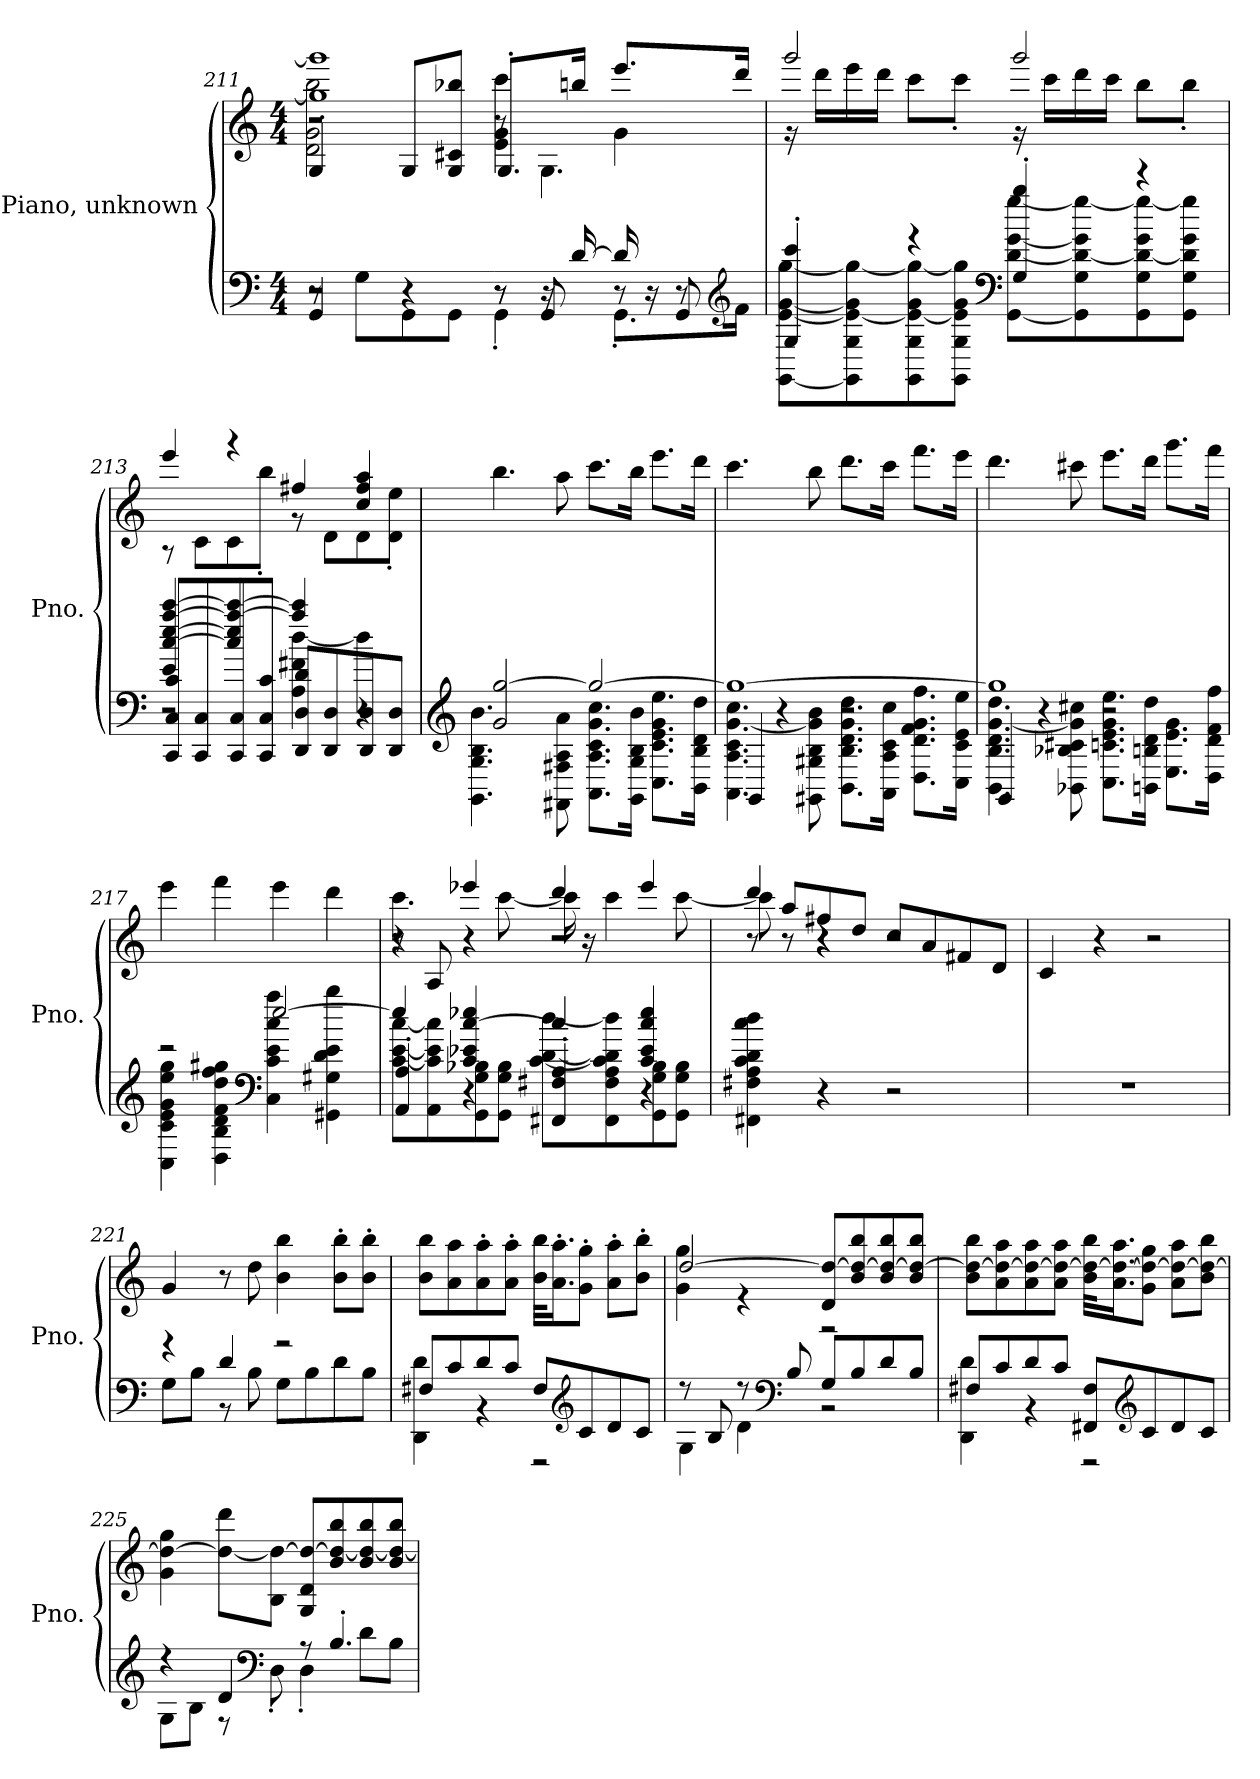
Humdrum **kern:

**kern	**kern
*part1	*part1
*staff2	*staff1
*I"Piano, unknown	*
*I'Pno.	*
*clefF4	*clefG2
*k[]	*k[]
*M4/4	*M4/4
=211	=211
*^	*^
*	*^	*	*^
*	*	*	*	*	*^
2r	8r	4GG/	1gg] 1ggg]	2d\ 2g\ 2bb\	4G'/	2r
.	8G\L	.	.	.	.	.
.	8GG\	4r	.	.	8G/L	.
.	8GG\J	.	.	.	8G/ 8c#X/ 8bb-X/J	.
8r	4GG'\	8r	.	4e\ 4g\ 4ccc\	8.G'/L	8r
16r	.	8GG/	.	.	.	4.G\
[16d/	.	.	.	.	16bbn/Jk	.
16d/]	8.GG'\L	8r	.	4g\	8.eee/L	.
16r	.	.	.	.	.	.
8r	.	8GG/	.	.	.	.
*clefG2	*	*	*	*	*	*
.	16f\Jk	.	.	.	16ddd/Jk	.
*	*v	*v	*	*	*	*
*	*	*	*v	*v	*v
!!LO:LB:g=z
=212	=212	=212	=212
4G/' 4ccc/'	[8GG\ [8e\ [8g\ [8gg\L	2ggg/	16r
.	.	.	16ddd\LL
.	8GG\] 8G\ 8e\_ 8g\] 8gg\_	.	16eee\
.	.	.	16ddd\JJ
4r	8GG\ 8G\ 8e\_ 8g\ 8gg\_	.	8ccc\L
.	8GG\ 8G\ 8e\] 8g\ 8gg\]J	.	8ccc'\J
*clefF4	*	*	*
4G/' 4bb/'	[8GG\ [8d\ [8g\ [8gg\L	2ggg/	16r
.	.	.	16ccc\LL
.	8GG\] 8G\ 8d\_ 8g\] 8gg\_	.	16ddd\
.	.	.	16ccc\JJ
4r	8GG\ 8G\ 8d\_ 8g\ 8gg\_	.	8bb\L
.	8GG\ 8G\ 8d\] 8g\ 8gg\]J	.	8bb'\J
=213	=213	=213	=213
*	*^	*	*
4e/ [4cc/ [4ee/ [4aa/ [4ccc/	2r	8CC/ 8C/ 8c/L	4eee/	8r
.	.	8CC/ 8C/	.	8c\L
4cc/] 4ee/] 4aa/_ 4ccc/_	.	8CC/ 8C/	4r	8c\
.	.	8CC/ 8C/ 8c/J	.	8bb'\J
4aa/] 4ccc/]	4A\ 4f#X\ [4dd\	8DD/ 8D/ 8d/L	4ff#X/	8r
.	.	8DD/ 8D/	.	8d\L
4r	4dd\]	8DD/ 8D/	4cc/ 4ff#/ 4aa/	8d\
.	.	8DD/ 8D/J	.	8d\' 8ee\'J
*v	*v	*v	*	*
*	*v	*v
=214	=214
*clefG2	*
*^	*
2g/ [2gg/	4.GG\ 4.G\ 4.B\ 4.b\	4.bb\
.	8FF#X\ 8F#X\ 8A\ 8a\	8aa\
2gg/_	8.AA\ 8.A\ 8.c\ 8.g\ 8.cc\L	8.ccc\L
.	16GG\ 16G\ 16B\ 16b\Jk	16bb\Jk
.	8.C\ 8.c\ 8.e\ 8.g\ 8.ee\L	8.eee\L
.	16BB\ 16B\ 16d\ 16dd\Jk	16ddd\Jk
!!LO:LB:g=z
=215	=215	=215
*	*^	*
1gg_	4.AA\ 4.A\ 4.c\ [4.g\ 4.cc\	4GG/	4.ccc\
.	.	4r	.
.	8GG#X\ 8G#X\ 8B\ 8g\] 8b\	.	8bb\
.	8.BB\ 8.B\ 8.d\ 8.g\ 8.dd\L	2r	8.ddd\L
.	16AA\ 16A\ 16c\ 16cc\Jk	.	16ccc\Jk
.	8.D\ 8.d\ 8.f\ 8.g\ 8.ff\L	.	8.fff\L
.	16C\ 16c\ 16e\ 16ee\Jk	.	16eee\Jk
=216	=216	=216	=216
1gg]	4.BB\ 4.B\ 4.d\ [4.g\ 4.dd\	4GG/	4.ddd\
.	.	4r	.
.	8BB-X\ 8B-X\ 8c#X\ 8g\] 8cc#X\	.	8ccc#X\
.	8.C\ 8.cn\ 8.e\ 8.g\ 8.ee\L	2r	8.eee\L
.	16BBn\ 16Bn\ 16d\ 16dd\Jk	.	16ddd\Jk
.	8.E\ 8.e\ 8.g\L	.	8.ggg\L
.	16D\ 16d\ 16f\ 16ff\Jk	.	16fff\Jk
*	*v	*v	*
=217	=217	=217
2r	4C\ 4c\ 4e\ 4g\ 4ee\ 4gg\	4eee\
.	4D\ 4B\ 4d\ 4f\ 4dd\ 4ff\ 4gg#X\	4fff\
*clefF4	*	*
[2ee/	4C\ 4c\ 4e\ 4cc\ 4aa\	4eee\
.	4GG#X\ 4G#X\ 4d\ 4e\ 4bb\	4ddd\
!!LO:PB:g=z
=218	=218	=218
*	*^	*^
*	*	*	*	*^
4ee/]	[8c\ [8e\ [8cc\L	4AA/' 4A/'	4r	4.ccc\	8r
.	8AA\ 8c\] 8e\] 8cc\]	.	.	.	8A/
4c/ 4e-X/ [4cc/ 4ee-X/	8GG\ 8G\ 8B-X\	4r	4eee-X/	.	4r
.	8GG\ 8G\ 8B-\J	.	.	[8ccc\	.
4cc/]	[8c\ [8d\ [8dd\L	4FF#X/' 4F#X/' 4A/'	4ddd/	16ccc\]	2r
.	.	.	.	16r	.
.	8FF#\ 8F#\ 8A\ 8c\] 8d\] 8dd\]	.	.	4ccc\	.
4c/ 4e-/ 4cc/ 4ee-/	8GG\ 8G\ 8B-\	4r	4eee-/	.	.
.	8GG\ 8G\ 8B-\J	.	.	[8ccc\	.
*v	*v	*v	*	*	*
=219	=219	=219	=219
4FF#X\ 4F#X\ 4A\ 4c\ 4d\ 4cc\ 4dd\	4ddd/	8ccc\]	8r
.	.	8r	8aa/L
4r	4r	4r	8ff#X/
.	.	.	8dd/J
2r	2r	2r	8cc/L
.	.	.	8a/
.	.	.	8f#X/
.	.	.	8d/J
*	*v	*v	*v
=220	=220
1r	4c/
.	4r
.	2r
=221	=221
*^	*
4r	8G\L	4g/
.	8B\J	.
4d/	8r	8r
.	8B\	8dd\
2r	8G\L	4b\ 4bb\
.	8B\	.
.	8d\	8b\' 8bb\'L
.	8B\J	8b\' 8bb\'J
!!LO:LB:g=z
=222	=222	=222
8F#X/L	4DD\ 4d\	8b\ 8bb\L
8c/	.	8a\ 8aa\
8d/	4r	8a\' 8aa\'
8c/J	.	8a\' 8aa\'J
8F#/L	2r	32b\ 32bb\KLL
.	.	16.a\' 16.aa\'J
*clefG2	*	*
8c/	.	8g\' 8gg\'J
8d/	.	8a\' 8aa\'L
8c/J	.	8b\' 8bb\'J
=223	=223	=223
*	*	*^
8r	4G\	[2dd/	4g\ 4gg\
8B/	.	.	.
8r	4d\	.	4r
*clefF4	*	*	*
8B/	.	.	.
8G/L	2r	8d/ 8dd/_L	2r
8B/	.	8b/ 8dd/_ 8bb/	.
8d/	.	8b/ 8dd/_ 8bb/	.
8B/J	.	8b/ 8dd/_ 8bb/J	.
*	*	*v	*v
=224	=224	=224
8F#X/L	4DD\ 4d\	8b\ 8dd\_ 8bb\L
8c/	.	8a\ 8dd\_ 8aa\
8d/	4r	8a\ 8dd\_ 8aa\
8c/J	.	8a\ 8dd\_ 8aa\J
8FF#X/ 8F#/L	2r	32b\ 32dd\_ 32bb\KLL
.	.	16.a\ 16.dd\_ 16.aa\J
*clefG2	*	*
8c/	.	8g\ 8dd\_ 8gg\J
8d/	.	8a\ 8dd\_ 8aa\L
8c/J	.	8b\ 8dd\_ 8bb\J
!!LO:LB:g=z
=225	=225	=225
4r	8G\L	4g\ 4dd\_ 4gg\
.	8B\J	.
4d/	8r	8dd\_ 8ddd\L
*clefF4	*	*
.	8D'\	8B\ 8dd\_J
8r	4D'\	8G/ 8d/ 8dd/_L
4.B'/	.	8b/ 8dd/_ 8bb/
.	8d\L	8b/ 8dd/_ 8bb/
.	8B\J	8b/ 8dd/_ 8bb/J
*v	*v	*
=	=
*-	*-
